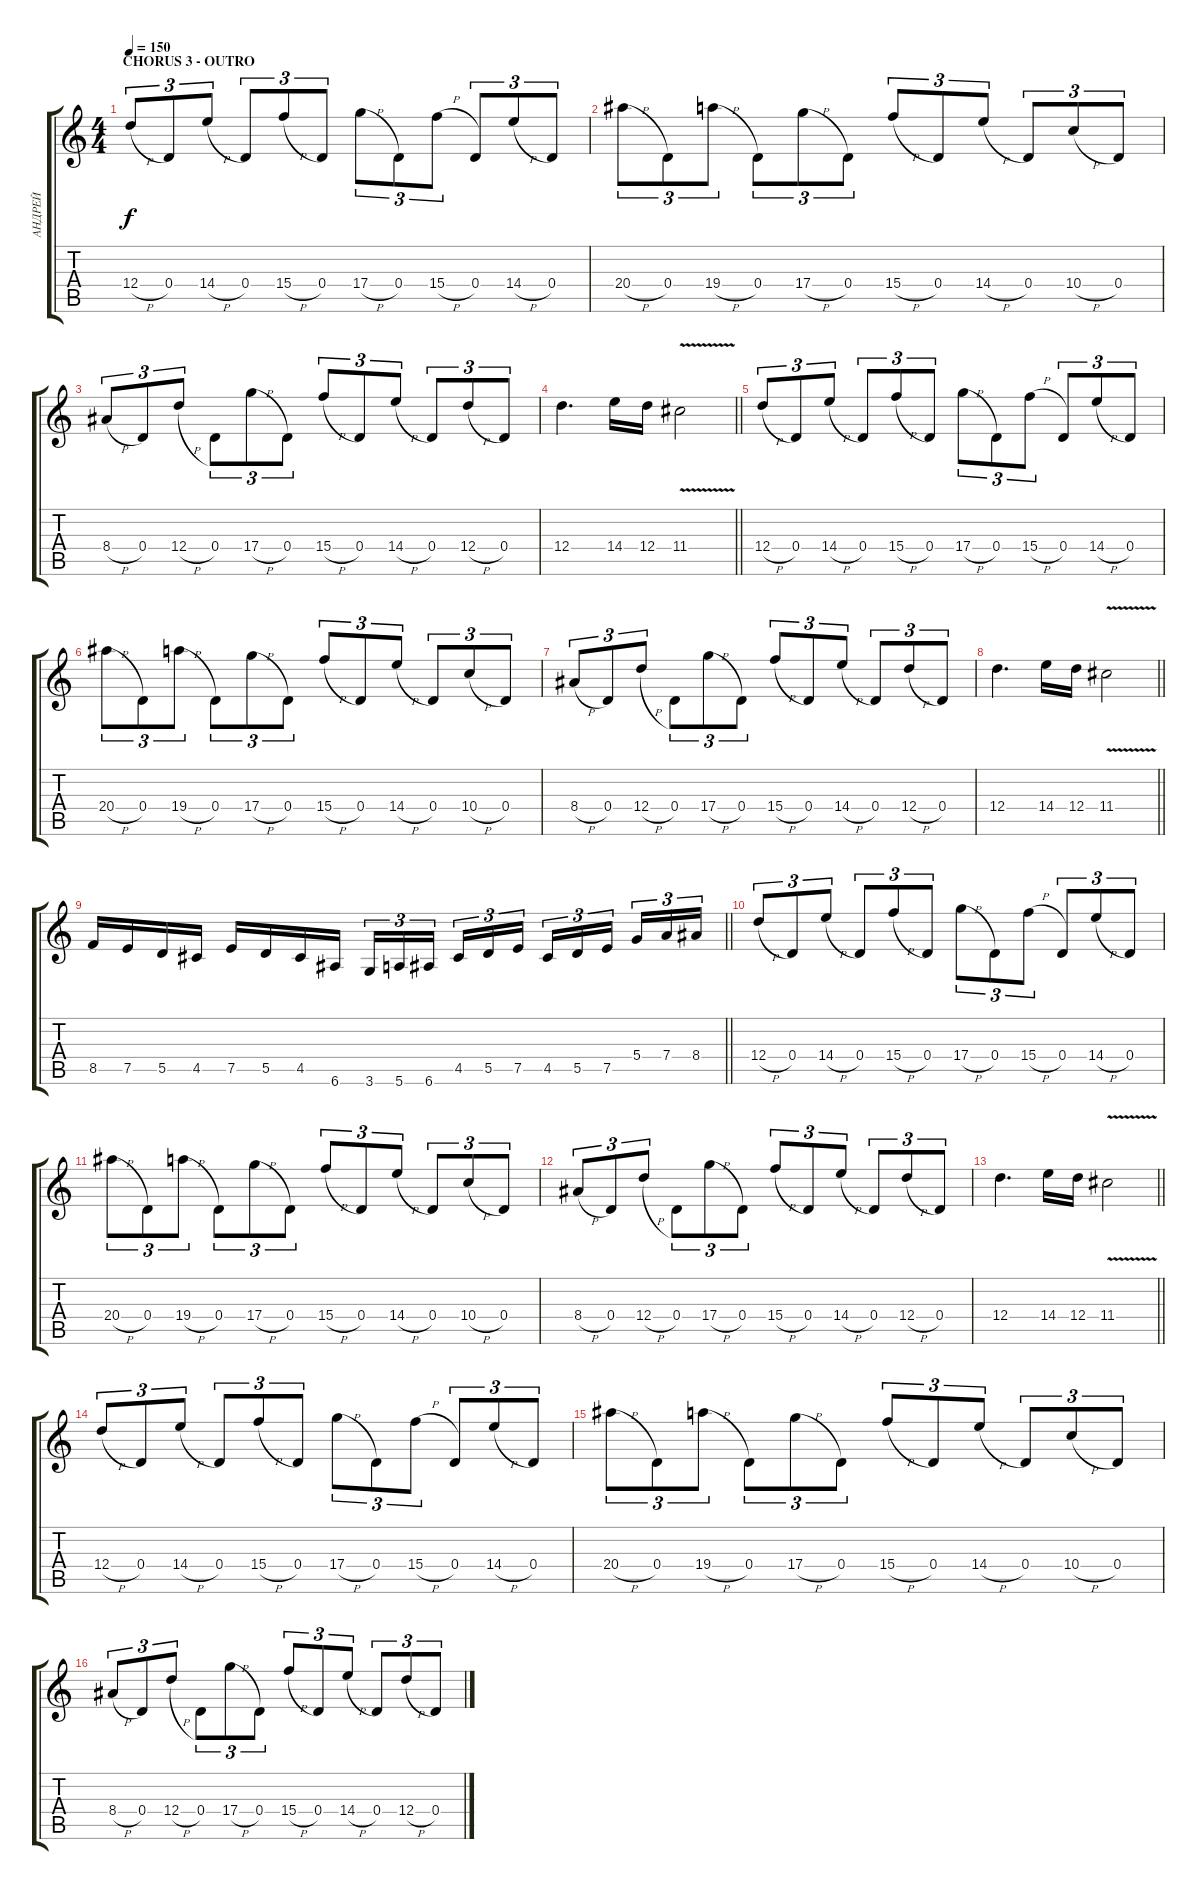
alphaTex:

\track ("АНДРЕЙ" "АНДРЕЙ") {instrument distortionguitar}
\staff {score tabs}
\tuning (E4 B3 G3 D3 A2 E2) {hide}
\ts (4 4)
\section ("" "CHORUS 3 - OUTRO")
\tempo 150
\clef g2
\ks c
12.4{h}.8{tu (3 2) dy f} 0.4.8{tu (3 2)} 14.4{h}.8{tu (3 2)} 0.4.8{tu (3 2)} 15.4{h}.8{tu (3 2)} 0.4.8{tu (3 2)} 17.4{h}.8{tu (3 2)} 0.4.8{tu (3 2)} 15.4{h}.8{tu (3 2)} 0.4.8{tu (3 2)} 14.4{h}.8{tu (3 2)} 0.4.8{tu (3 2)} |
20.4{h}.8{tu (3 2)} 0.4.8{tu (3 2)} 19.4{h}.8{tu (3 2)} 0.4.8{tu (3 2)} 17.4{h}.8{tu (3 2)} 0.4.8{tu (3 2)} 15.4{h}.8{tu (3 2)} 0.4.8{tu (3 2)} 14.4{h}.8{tu (3 2)} 0.4.8{tu (3 2)} 10.4{h}.8{tu (3 2)} 0.4.8{tu (3 2)} |
8.4{h}.8{tu (3 2)} 0.4.8{tu (3 2)} 12.4{h}.8{tu (3 2)} 0.4.8{tu (3 2)} 17.4{h}.8{tu (3 2)} 0.4.8{tu (3 2)} 15.4{h}.8{tu (3 2)} 0.4.8{tu (3 2)} 14.4{h}.8{tu (3 2)} 0.4.8{tu (3 2)} 12.4{h}.8{tu (3 2)} 0.4.8{tu (3 2)} |
\barLineRight lightlight
12.4.4{d} 14.4.16 12.4.16 11.4{v}.2 |
12.4{h}.8{tu (3 2)} 0.4.8{tu (3 2)} 14.4{h}.8{tu (3 2)} 0.4.8{tu (3 2)} 15.4{h}.8{tu (3 2)} 0.4.8{tu (3 2)} 17.4{h}.8{tu (3 2)} 0.4.8{tu (3 2)} 15.4{h}.8{tu (3 2)} 0.4.8{tu (3 2)} 14.4{h}.8{tu (3 2)} 0.4.8{tu (3 2)} |
20.4{h}.8{tu (3 2)} 0.4.8{tu (3 2)} 19.4{h}.8{tu (3 2)} 0.4.8{tu (3 2)} 17.4{h}.8{tu (3 2)} 0.4.8{tu (3 2)} 15.4{h}.8{tu (3 2)} 0.4.8{tu (3 2)} 14.4{h}.8{tu (3 2)} 0.4.8{tu (3 2)} 10.4{h}.8{tu (3 2)} 0.4.8{tu (3 2)} |
8.4{h}.8{tu (3 2)} 0.4.8{tu (3 2)} 12.4{h}.8{tu (3 2)} 0.4.8{tu (3 2)} 17.4{h}.8{tu (3 2)} 0.4.8{tu (3 2)} 15.4{h}.8{tu (3 2)} 0.4.8{tu (3 2)} 14.4{h}.8{tu (3 2)} 0.4.8{tu (3 2)} 12.4{h}.8{tu (3 2)} 0.4.8{tu (3 2)} |
\barLineRight lightlight
12.4.4{d} 14.4.16 12.4.16 11.4{v}.2 |
\barLineRight lightlight
8.5.16 7.5.16 5.5.16 4.5.16 7.5.16 5.5.16 4.5.16 6.6.16 3.6.16{tu (3 2)} 5.6.16{tu (3 2)} 6.6.16{tu (3 2) beam splitsecondary} 4.5.16{tu (3 2)} 5.5.16{tu (3 2)} 7.5.16{tu (3 2)} 4.5.16{tu (3 2)} 5.5.16{tu (3 2)} 7.5.16{tu (3 2) beam splitsecondary} 5.4.16{tu (3 2)} 7.4.16{tu (3 2)} 8.4.16{tu (3 2)} |
12.4{h}.8{tu (3 2) volume 3} 0.4.8{tu (3 2)} 14.4{h}.8{tu (3 2)} 0.4.8{tu (3 2)} 15.4{h}.8{tu (3 2)} 0.4.8{tu (3 2)} 17.4{h}.8{tu (3 2)} 0.4.8{tu (3 2)} 15.4{h}.8{tu (3 2)} 0.4.8{tu (3 2)} 14.4{h}.8{tu (3 2)} 0.4.8{tu (3 2)} |
20.4{h}.8{tu (3 2)} 0.4.8{tu (3 2)} 19.4{h}.8{tu (3 2)} 0.4.8{tu (3 2)} 17.4{h}.8{tu (3 2)} 0.4.8{tu (3 2)} 15.4{h}.8{tu (3 2)} 0.4.8{tu (3 2)} 14.4{h}.8{tu (3 2)} 0.4.8{tu (3 2)} 10.4{h}.8{tu (3 2)} 0.4.8{tu (3 2)} |
8.4{h}.8{tu (3 2)} 0.4.8{tu (3 2)} 12.4{h}.8{tu (3 2)} 0.4.8{tu (3 2)} 17.4{h}.8{tu (3 2)} 0.4.8{tu (3 2)} 15.4{h}.8{tu (3 2)} 0.4.8{tu (3 2)} 14.4{h}.8{tu (3 2)} 0.4.8{tu (3 2)} 12.4{h}.8{tu (3 2)} 0.4.8{tu (3 2)} |
\barLineRight lightlight
12.4.4{d} 14.4.16 12.4.16 11.4{v}.2 |
12.4{h}.8{tu (3 2) volume 0} 0.4.8{tu (3 2)} 14.4{h}.8{tu (3 2)} 0.4.8{tu (3 2)} 15.4{h}.8{tu (3 2)} 0.4.8{tu (3 2)} 17.4{h}.8{tu (3 2)} 0.4.8{tu (3 2)} 15.4{h}.8{tu (3 2)} 0.4.8{tu (3 2)} 14.4{h}.8{tu (3 2)} 0.4.8{tu (3 2)} |
20.4{h}.8{tu (3 2)} 0.4.8{tu (3 2)} 19.4{h}.8{tu (3 2)} 0.4.8{tu (3 2)} 17.4{h}.8{tu (3 2)} 0.4.8{tu (3 2)} 15.4{h}.8{tu (3 2)} 0.4.8{tu (3 2)} 14.4{h}.8{tu (3 2)} 0.4.8{tu (3 2)} 10.4{h}.8{tu (3 2)} 0.4.8{tu (3 2)} |
8.4{h}.8{tu (3 2)} 0.4.8{tu (3 2)} 12.4{h}.8{tu (3 2)} 0.4.8{tu (3 2)} 17.4{h}.8{tu (3 2)} 0.4.8{tu (3 2)} 15.4{h}.8{tu (3 2)} 0.4.8{tu (3 2)} 14.4{h}.8{tu (3 2)} 0.4.8{tu (3 2)} 12.4{h}.8{tu (3 2)} 0.4.8{tu (3 2)}
